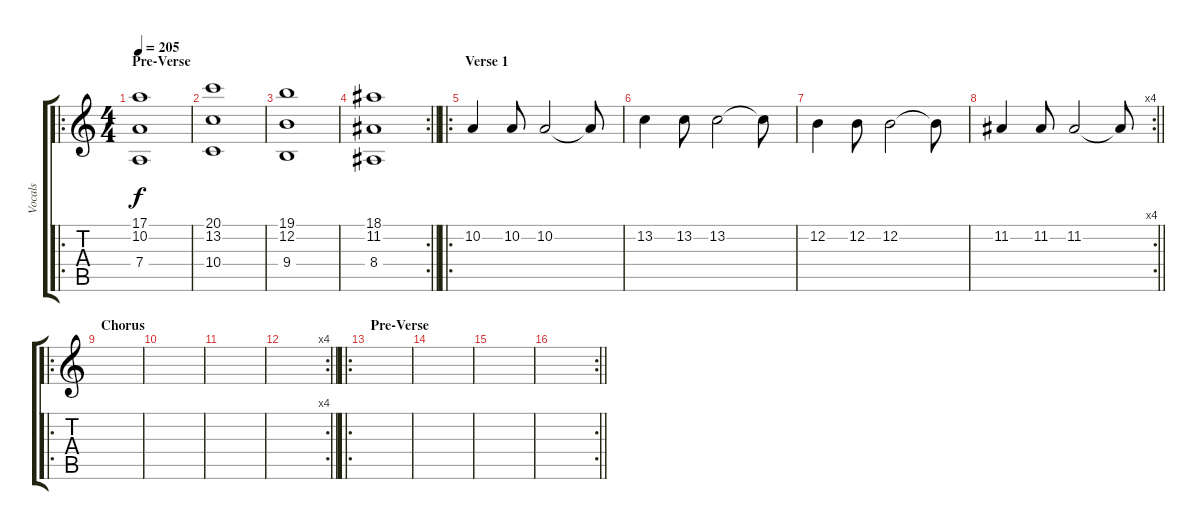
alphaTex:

\track ("Vocals" "Vocals") {instrument synthvoice}
\staff {score tabs}
\tuning (E4 B3 G3 D3 A2 E2) {hide}
\ro
\ts (4 4)
\section ("" "Pre-Verse")
\tempo 205
\clef g2
\ks c
(17.1 10.2 7.4).1{dy f instrument synthvoice} |
(20.1 13.2 10.4).1 |
(19.1 12.2 9.4).1 |
\rc 2
\barLineRight lightlight
(18.1 11.2 8.4).1 |
\ro
\section ("" "Verse 1")
10.2.4 10.2.8 10.2.2 10.2{t}.8 |
13.2.4 13.2.8 13.2.2 13.2{t}.8 |
12.2.4 12.2.8 12.2.2 12.2{t}.8 |
\rc 4
\barLineRight lightlight
11.2.4 11.2.8 11.2.2 11.2{t}.8 |
\ro
\section ("" "Chorus")
|
|
|
\rc 4
\barLineRight lightlight
|
\ro
\section ("" "Pre-Verse")
|
|
|
\rc 2
\barLineRight lightlight
